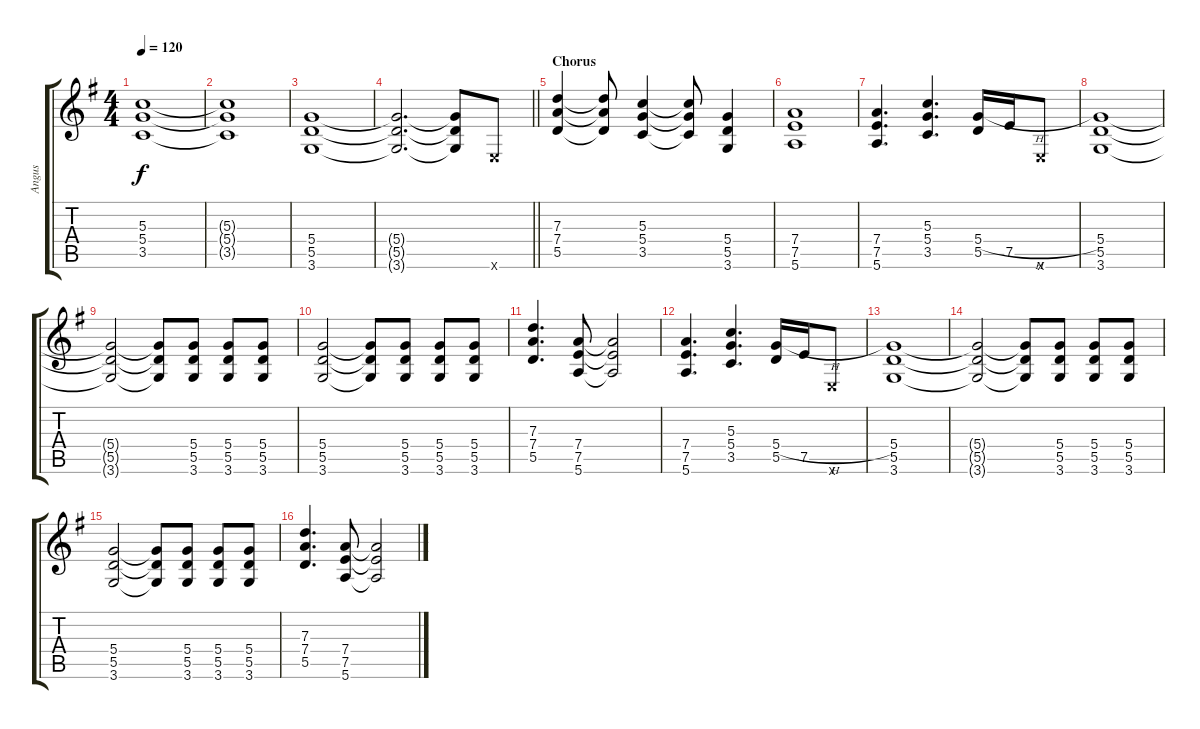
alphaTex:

\track ("Angus" "Angus") {instrument overdrivenguitar}
\staff {score tabs}
\tuning (E4 B3 G3 D3 A2 E2) {hide}
\ts (4 4)
\tempo 120
\clef g2
\ks g
(5.3 5.4 3.5).1{dy f} |
(5.3{t} 5.4{t} 3.5{t}).1 |
(5.4 5.5 3.6).1 |
\barLineRight lightlight
(5.4{t} 5.5{t} 3.6{t}).2{d} (5.4{t} 5.5{t} 3.6{t}).8 0.6{x}.8 |
\section ("" "Chorus")
(7.3 7.4 5.5).4 (7.3{t} 7.4{t} 5.5{t}).8 (5.3 5.4 3.5).4 (5.3{t} 5.4{t} 3.5{t}).8 (5.4 5.5 3.6).4 |
(7.4 7.5 5.6).1 |
(7.4 7.5 5.6).4{d} (5.3 5.4 3.5).4{d} (5.4{h} 5.5).16 7.5.16 0.6{x}.8 |
(5.4 5.5 3.6).1 |
(5.4{t} 5.5{t} 3.6{t}).2 (5.4{t} 5.5{t} 3.6{t}).8 (5.4 5.5 3.6).8 (5.4 5.5 3.6).8 (5.4 5.5 3.6).8 |
(5.4 5.5 3.6).2 (5.4{t} 5.5{t} 3.6{t}).8 (5.4 5.5 3.6).8 (5.4 5.5 3.6).8 (5.4 5.5 3.6).8 |
(7.3 7.4 5.5).4{d} (7.4 7.5 5.6).8 (7.4{t} 7.5{t} 5.6{t}).2 |
(7.4 7.5 5.6).4{d} (5.3 5.4 3.5).4{d} (5.4{h} 5.5).16 7.5.16 0.6{x}.8 |
(5.4 5.5 3.6).1 |
(5.4{t} 5.5{t} 3.6{t}).2 (5.4{t} 5.5{t} 3.6{t}).8 (5.4 5.5 3.6).8 (5.4 5.5 3.6).8 (5.4 5.5 3.6).8 |
(5.4 5.5 3.6).2 (5.4{t} 5.5{t} 3.6{t}).8 (5.4 5.5 3.6).8 (5.4 5.5 3.6).8 (5.4 5.5 3.6).8 |
(7.3 7.4 5.5).4{d} (7.4 7.5 5.6).8 (7.4{t} 7.5{t} 5.6{t}).2
